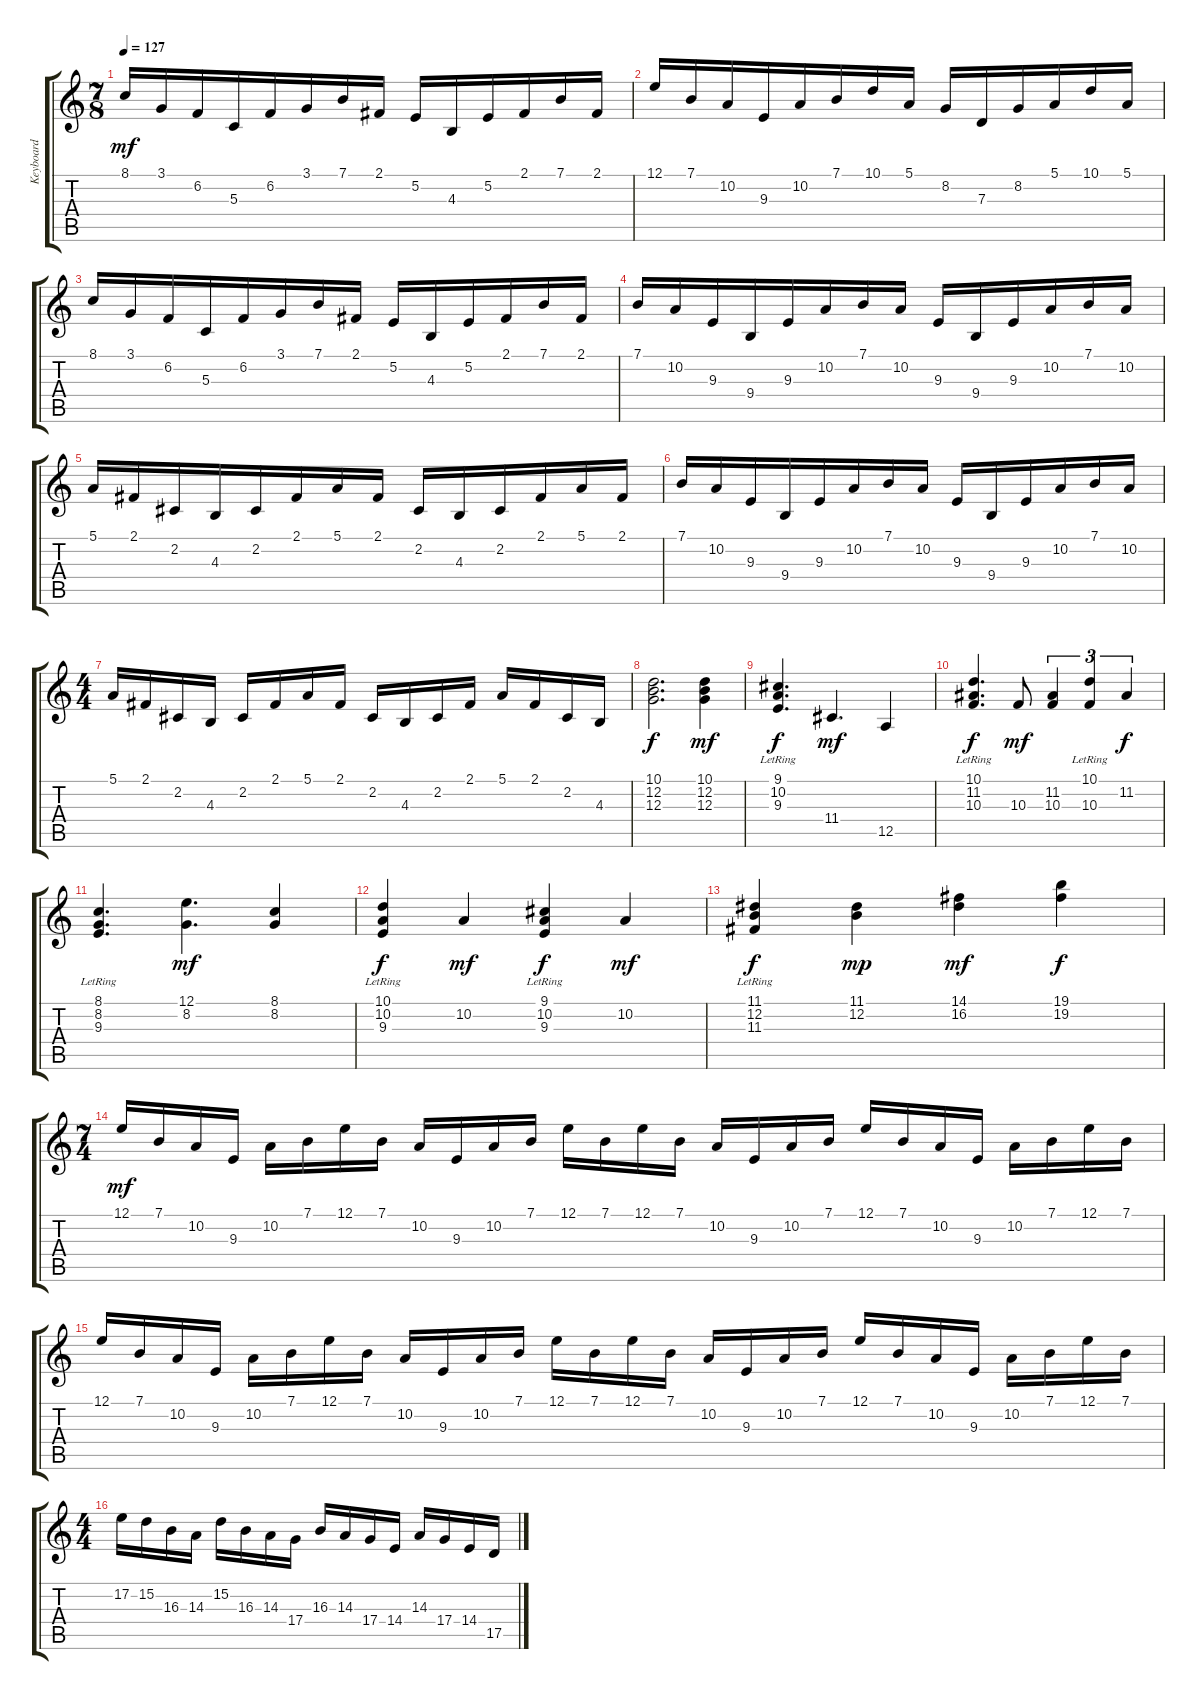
\track ("Keyboard" "Keyboard") {instrument electricgrandpiano}
\staff {score tabs}
\tuning (E4 B3 G3 D3 A2 E2) {hide}
\ts (7 8)
\tempo 127
\clef g2
\ks c
8.1.16{dy mf} 3.1.16 6.2.16 5.3.16 6.2.16 3.1.16 7.1.16 2.1.16 5.2.16 4.3.16 5.2.16 2.1.16 7.1.16 2.1.16 |
12.1.16 7.1.16 10.2.16 9.3.16 10.2.16 7.1.16 10.1.16 5.1.16 8.2.16 7.3.16 8.2.16 5.1.16 10.1.16 5.1.16 |
8.1.16 3.1.16 6.2.16 5.3.16 6.2.16 3.1.16 7.1.16 2.1.16 5.2.16 4.3.16 5.2.16 2.1.16 7.1.16 2.1.16 |
7.1.16 10.2.16 9.3.16 9.4.16 9.3.16 10.2.16 7.1.16 10.2.16 9.3.16 9.4.16 9.3.16 10.2.16 7.1.16 10.2.16 |
5.1.16 2.1.16 2.2.16 4.3.16 2.2.16 2.1.16 5.1.16 2.1.16 2.2.16 4.3.16 2.2.16 2.1.16 5.1.16 2.1.16 |
7.1.16 10.2.16 9.3.16 9.4.16 9.3.16 10.2.16 7.1.16 10.2.16 9.3.16 9.4.16 9.3.16 10.2.16 7.1.16 10.2.16 |
\ts (4 4)
5.1.16 2.1.16 2.2.16 4.3.16 2.2.16 2.1.16 5.1.16 2.1.16 2.2.16 4.3.16 2.2.16 2.1.16 5.1.16 2.1.16 2.2.16 4.3.16 |
(10.1 12.2 12.3).2{d dy f} (10.1 12.2 12.3).4{dy mf} |
(9.1{lr} 10.2{lr} 9.3{lr}).4{d dy f} 11.4.4{d dy mf} 12.5.4 |
(10.1{lr} 11.2{lr} 10.3).4{d dy f} 10.3.8{dy mf} (11.2 10.3).4{tu (3 2)} (10.1 10.3{lr}).4{tu (3 2)} 11.2.4{tu (3 2) dy f} |
(8.1 8.2 9.3{lr}).4{d} (12.1 8.2).4{d dy mf} (8.1 8.2).4 |
(10.1{lr} 10.2 9.3{lr}).4{dy f} 10.2.4{dy mf} (9.1{lr} 10.2 9.3{lr}).4{dy f} 10.2.4{dy mf} |
(11.1 12.2 11.3{lr}).4{dy f} (11.1 12.2).4{dy mp} (14.1 16.2).4{dy mf} (19.1 19.2).4{dy f} |
\ts (7 4)
12.1.16{dy mf} 7.1.16 10.2.16 9.3.16 10.2.16 7.1.16 12.1.16 7.1.16 10.2.16 9.3.16 10.2.16 7.1.16 12.1.16 7.1.16 12.1.16 7.1.16 10.2.16 9.3.16 10.2.16 7.1.16 12.1.16 7.1.16 10.2.16 9.3.16 10.2.16 7.1.16 12.1.16 7.1.16 |
12.1.16 7.1.16 10.2.16 9.3.16 10.2.16 7.1.16 12.1.16 7.1.16 10.2.16 9.3.16 10.2.16 7.1.16 12.1.16 7.1.16 12.1.16 7.1.16 10.2.16 9.3.16 10.2.16 7.1.16 12.1.16 7.1.16 10.2.16 9.3.16 10.2.16 7.1.16 12.1.16 7.1.16 |
\ts (4 4)
17.2.16{balance 16} 15.2.16 16.3.16 14.3.16 15.2.16 16.3.16 14.3.16 17.4.16 16.3.16 14.3.16 17.4.16 14.4.16 14.3.16 17.4.16 14.4.16 17.5.16
